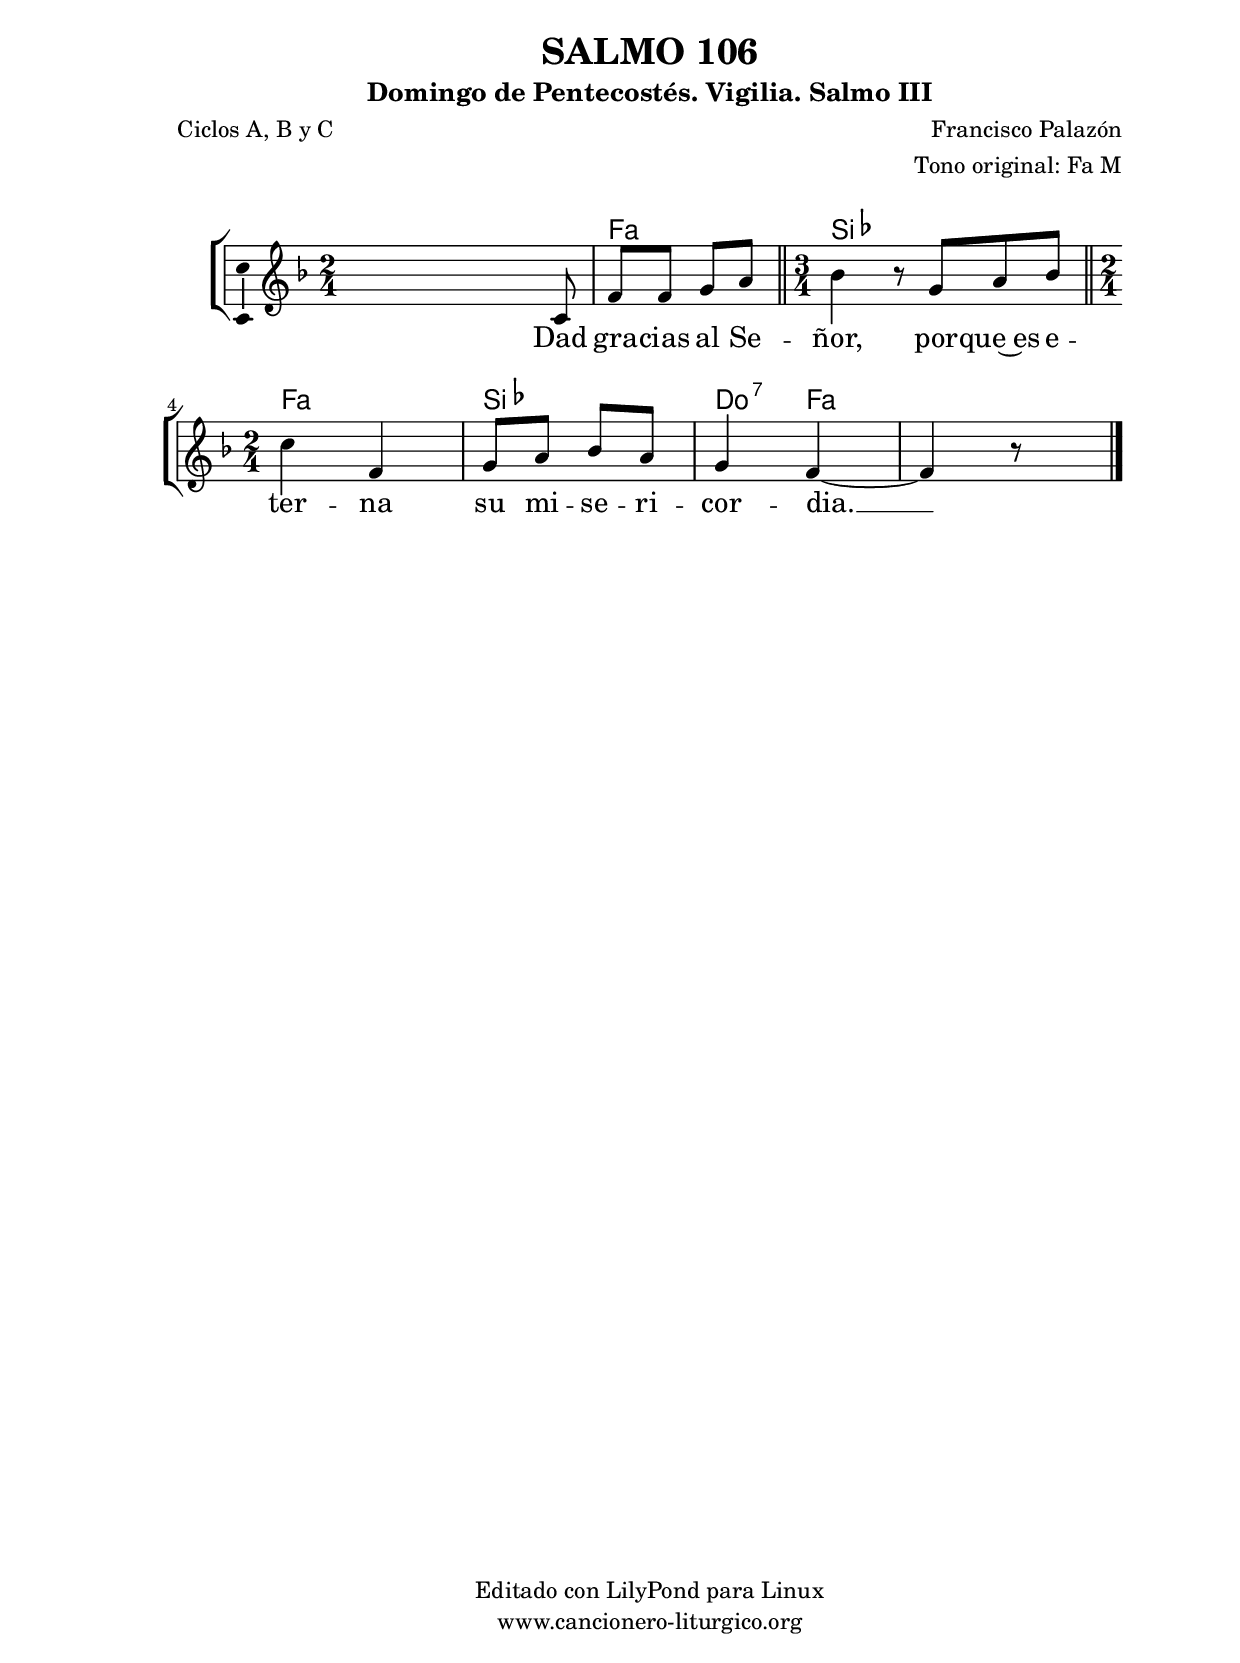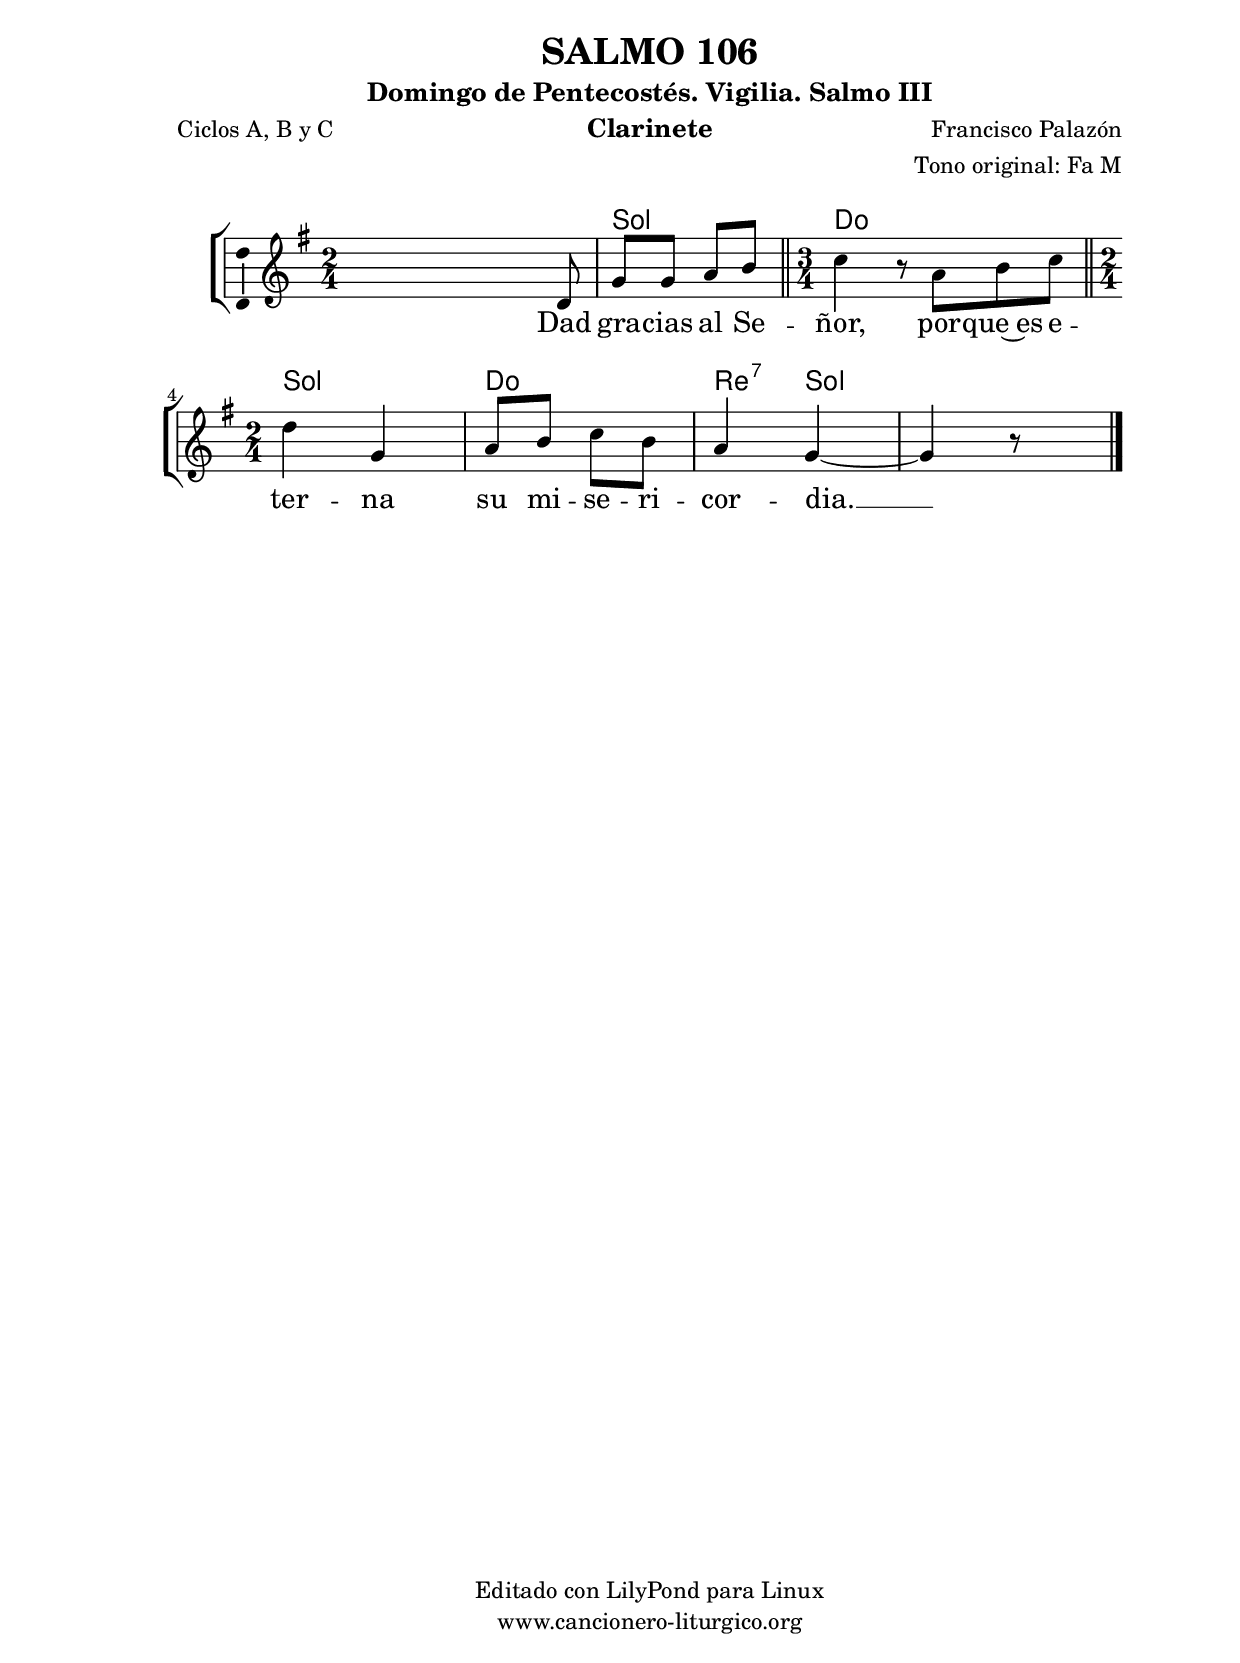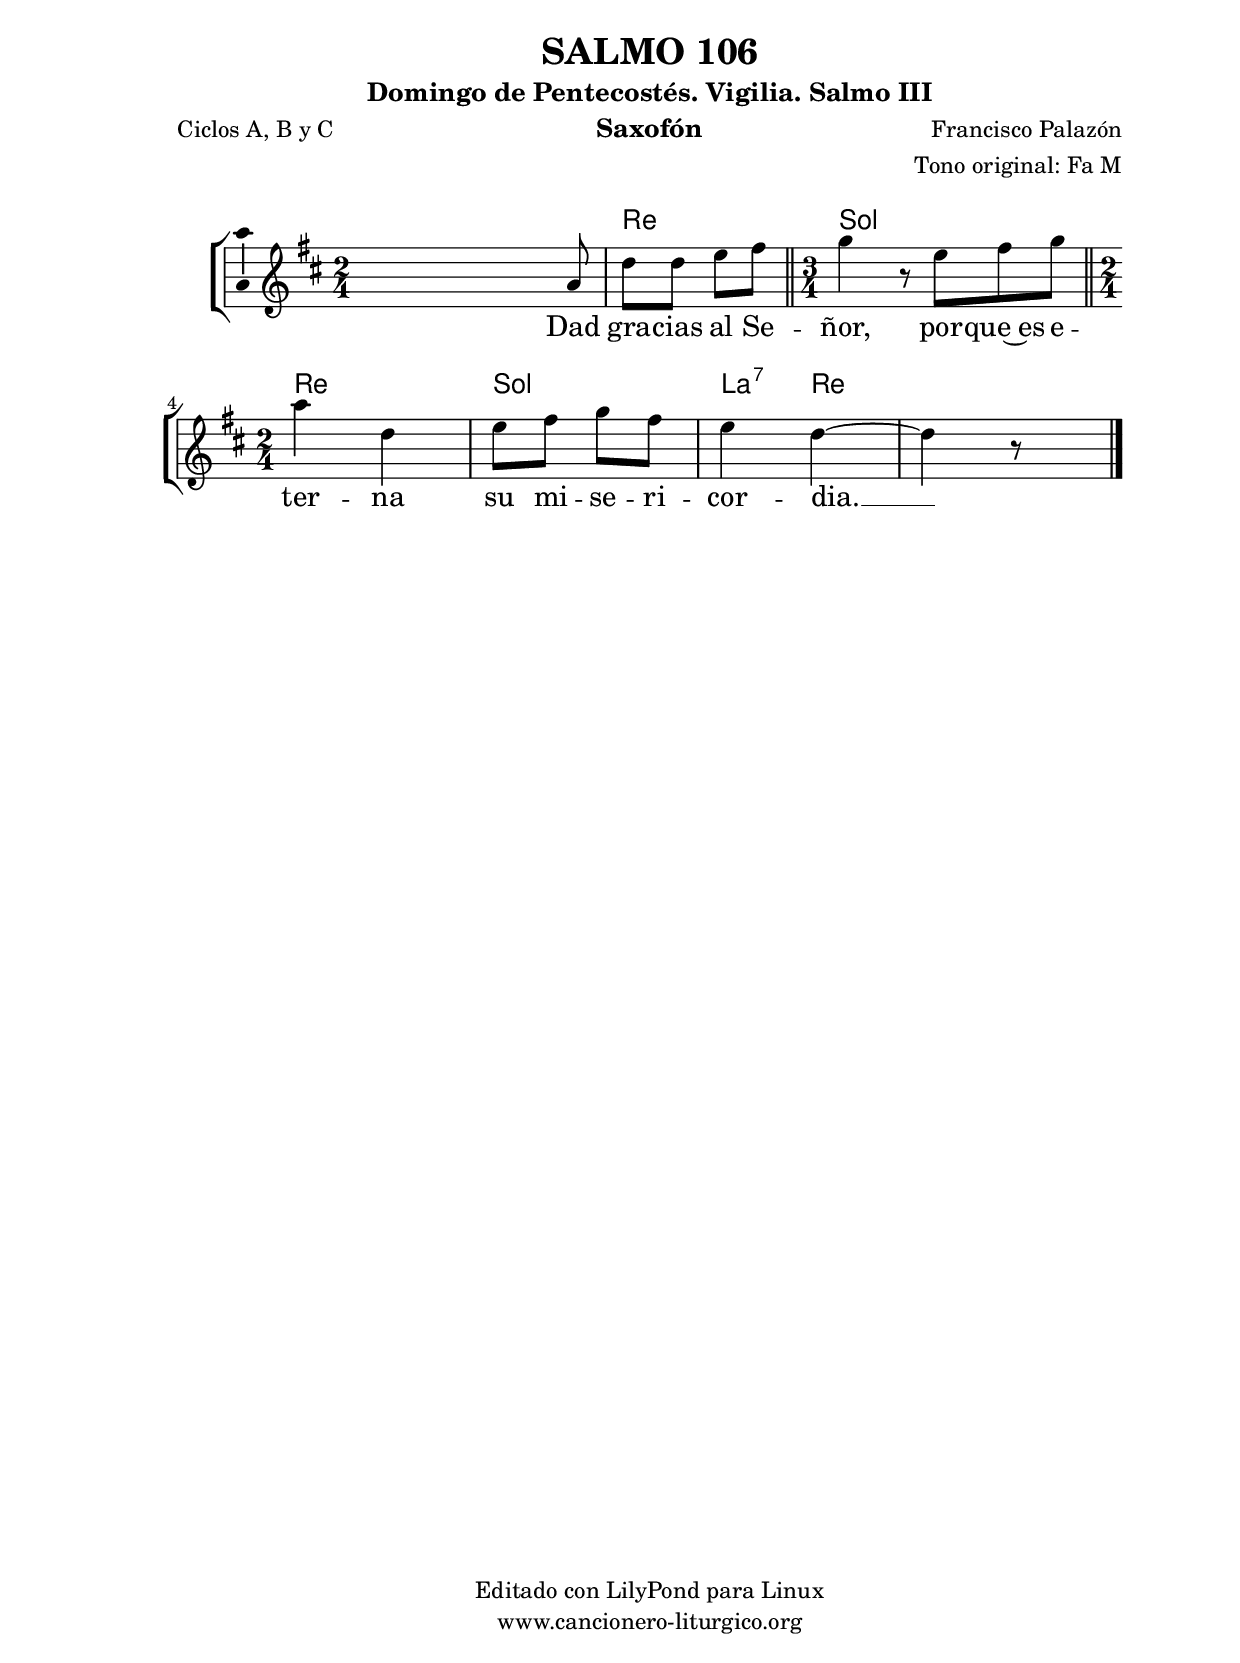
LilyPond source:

%
%para convertir .midi en .wav:
%timidity filename.midi -Ow -o finename.wav
%
%
%Para convertir de .wav a .mp3:
%lame -h -m j filename.wav
%
%
%para escuchar el midi:
%timidity nombrefichero.midi
%


%versión de lilypond para la que se ha escrito esta partitura:
\version "2.16.0"

	%Tamaño papel
	#(set-default-paper-size "a4")
	%Tamaño partitura
	#(set-global-staff-size 20)
	%No responde al pulsar sobre una nota
	#(ly:set-option 'point-and-click #f)

%parámetros del encabezamiento:
\header {
	title = "SALMO 106"
	subtitle = "Domingo de Pentecostés. Vigilia. Salmo III"
	composer = "Francisco Palazón"
	poet = "Ciclos A, B y C"
	meter = ""
	arranger = "Tono original: Fa M"
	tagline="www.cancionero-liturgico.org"
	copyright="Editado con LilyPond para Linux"
	tiempo = "Pentecostés"
	usos = "Salmo"
	letra = "Dad gracias al Señor, porque es eterna su misericordia."
	}

%parámetros asociados al papel:
\paper  {
	oddHeaderMarkup = \markup {\fill-line { \on-the-fly #not-first-page \fromproperty #'header:title \on-the-fly #not-first-page \fromproperty #'header:composer }}
	evenHeaderMarkup = \markup {\fill-line { \fromproperty #'header:composer \fromproperty #'header:title }}
	#(set-paper-size "a4")
	print-page-number = ##f
	first-page-number = 1
	print-first-page-number = ##f
%	head-separation = 3.0 \cm
	top-margin = 2.0 \cm
	bottom-margin = 0.5\cm
%%%	bottom-margin = -1.0\cm
	left-margin = 3.0 \cm
	line-width = 16.0 \cm 
	indent = 8\mm
	interscoreline = 2.\mm
	between-system-space = 15\mm
%	para que las partituras no llenen la hoja:
	ragged-bottom = ##t
%	idem para la última hoja:
	ragged-last-bottom = ##f
%	para que las partituras llenen el ancho del papel:
	ragged-last = ##f
	after-title-space = 2.5 \cm
%page-count=1
%system-count=8

	%Flexible Vertical Spacing
%	markup-markup-spacing =
%	#'((basic-distance . 15) (minimum-distance . 15) (padding . 3))
	markup-system-spacing =
	#'((basic-distance . 15) (minimum-distance . 15) (padding . 3))
	system-system-spacing =
	#'((basic-distance . 15) (minimum-distance . 15) (padding . 3))
	score-system-spacing =
	#'((basic-distance . 15) (minimum-distance . 15) (padding . 5))
%	top-system-spacing = % header
%	#'((basic-distance . 8) (minimum-distance . 0) (padding . 3))
%	top-markup-spacing =
%	#'((basic-distance . 20) (minimum-distance . 20) (padding . 3))
	last-bottom-spacing = % footer
	#'((basic-distance . 5) (minimum-distance . 5) (padding . 3))
%	score-markup-spacing =
%	#'((basic-distance . 16) (minimum-distance . 13) (padding . 3))

	}


%parámetros que afectan a toda la partitura:
global =  {
	%clave de sol (G):
	\clef G
	%armadura:
%	\transpose a bes
	\key f \major
	\tempo 4=90
	\set Score.tempoHideNote = ##t
	}


acordes = {
	\italianChords
	\chordmode {
%	\transpose a bes
{

s2
f2 bes2. f2 bes c4:7 f s2

	}
	}
}


melodia = 
%	\transpose a bes
{
	\relative c'{

\time 2/4
s4 s8 c8
f8 f g a

\bar "||"
\time 3/4
bes4 r8 g8 a bes

\bar "||"
\time 2/4
c4 f,
g8 a bes a
g4 f~
f4 r8 s8

	\bar "|."
	}
	}


texto = \lyricmode {
Dad gra -- cias al Se -- ñor,
por -- que~es e -- ter -- na su mi -- se -- ri -- cor -- dia. __
	}


acordesStaff = \context ChordNames = acordesStaff <<
	\set chordChanges = ##t
	\acordes
	>>


vozStaff = \context Voice = vozStaff
\with {\consists "Ambitus_engraver"}
<<
%	\set Staff.instrumentName = ""
%	\set Staff.shortInstrumentName = ""
%	\set Staff.midiInstrument = #"clarinet"
%	\set Staff.midiInstrument = #"cello"
%	\set Staff.midiInstrument = #"flute"
	\set Staff.midiInstrument = #"electric guitar (jazz)"
%	\set Staff.midiInstrument = #"english horn"
%	\set Staff.midiInstrument = #"violin"
%	\set Staff.midiInstrument = #"glockenspiel"
	\set Staff.midiMinimumVolume = #0.7
	\set Staff.midiMaximumVolume = #0.9
	\global
	\melodia
	>>


textoStaff = \context Lyrics = textoStaff <<
	\lyricsto vozStaff \texto
	>>

\book {
	\score {
		\context ChoirStaff {
			\override StaffGroup.SystemStartBracket #'collapse-height = #1
			\override Score.SystemStartBar #'collapse-height = #1
			<<
			\acordesStaff
			\vozStaff
			\textoStaff
			>>
			}
		\layout {
	    		\context {
				\Lyrics
				\override LyricText #'font-size = #2
				}
	   		 \context {
				\Score
				%fontSize = #3
				\override StaffSymbol #'staff-space = #(magstep +3)
				%\override Beam #'thickness = #0.55
				%\override SpacingSpanner #'spacing-increment = #1.0
				%\override Slur #'height-limit = #1.5
				}
			}
		}
	\score {
		\unfoldRepeats
		\context ChoirStaff {
			<<
			\acordesStaff
			\vozStaff
			>>
			}
		\midi {
	  		\context {
	  			\Score
				tempoWholesPerMinute = #(ly:make-moment 70 4)
				}
			}
		}
	}

%Partitura para clarinete
#(define output-suffix "C")
\book {
	\header{
		instrument = "Clarinete"
		}
	\score {
		\context ChoirStaff {
			\override StaffGroup.SystemStartBracket #'collapse-height = #1
			\override Score.SystemStartBar #'collapse-height = #1
\transpose c d
			<<
			\acordesStaff
			\vozStaff
			\textoStaff
			>>
			}
		\layout {
	    		\context {
				\Lyrics
				\override LyricText #'font-size = #2
				}
	   		 \context {
				\Score
				%fontSize = #3
				\override StaffSymbol #'staff-space = #(magstep +3)
				%\override Beam #'thickness = #0.55
				%\override SpacingSpanner #'spacing-increment = #1.0
				%\override Slur #'height-limit = #1.5
				}
			}
		}
	}

%Partitura para saxofón
#(define output-suffix "S")
\book {
	\header{
		instrument = "Saxofón"
		}
	\score {
		\context ChoirStaff {
			\override StaffGroup.SystemStartBracket #'collapse-height = #1
			\override Score.SystemStartBar #'collapse-height = #1
\transpose c a
			<<
			\acordesStaff
			\vozStaff
			\textoStaff
			>>
			}
		\layout {
	    		\context {
				\Lyrics
				\override LyricText #'font-size = #2
				}
	   		 \context {
				\Score
				%fontSize = #3
				\override StaffSymbol #'staff-space = #(magstep +3)
				%\override Beam #'thickness = #0.55
				%\override SpacingSpanner #'spacing-increment = #1.0
				%\override Slur #'height-limit = #1.5
				}
			}
		}
	}

